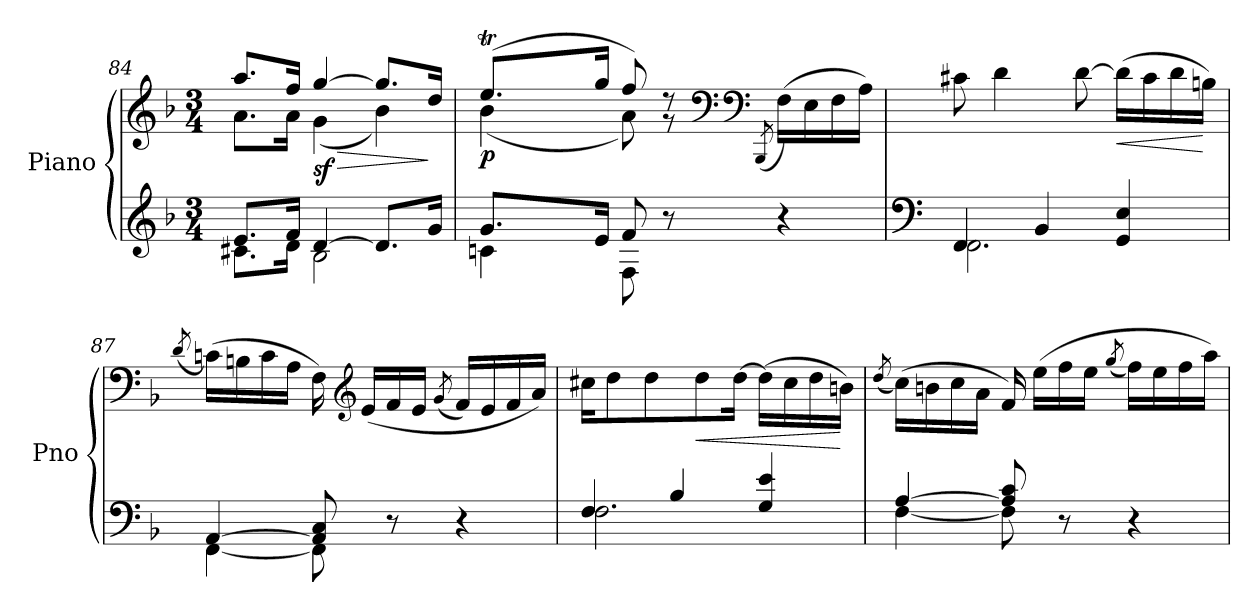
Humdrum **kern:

**kern	**kern	**dynam
*part1	*part1	*part1
*staff2	*staff1	*staff1/2
*I"Piano	*	*
*I'Pno	*	*
*clefG2	*clefG2	*
*k[b-]	*k[b-]	*
*M3/4	*M3/4	*
=84	=84	=84
*^	*^	*
8.e/L	8.c#X\L	8.aa/L	8.a\L	.
16f/Jk	16d\Jk	16ff/Jk	16a\Jk	.
!	!	!	!	!LO:HP:b
!	!	!	!	!LO:DY:n=1:b
[4d/	2B-\	[4gg/	(4g\	> sf
8.d/L]	.	8.gg/L]	4b-\)	.
16g/Jk	.	16dd/Jk	.	]
!!LO:PB:g=z
=85	=85	=85	=85	=85
*	*	*	*^	*
!	!	!	!	!	!LO:DY:b
8.g/L	4cn\	(8.eet/L	(4b-\	16ryy	p
.	.	.	.	32ffyy	.
.	.	.	.	32eeyy	.
.	.	.	.	32ddyy	.
.	.	.	.	32eeyy	.
16e/Jk	.	16gg/Jk	.	2ryy	.
8f/	8F\	8ff/)	8a\)	.	.
8r	4.ryy	8r	8r	.	.
.	.	(8qG/	.	.	.
*	*	*clefF4	*	*	*
4r	.	(>16F\LL)	4ryy	.	.
.	.	16E\	.	.	.
.	.	16F\	.	.	.
.	.	16A\JJ)	.	16ryy	.
*	*	*v	*v	*v	*
=86	=86	=86	=86
*clefF4	*	*	*
4FF/	2.FF\	8c#X\	.
.	.	4d\	.
4BB-/	.	.	.
.	.	[8d\	.
!	!	!	!LO:HP:b
4GG/ 4E/	.	(16d\LL]	<
.	.	16c#\	.
.	.	16d\	.
.	.	16Bn\JJ)	[
=87	=87	=87	=87
.	.	(8qd/	.
[4AA/	[4FF\	(16cn\LL)	.
.	.	16Bn\	.
.	.	16c\	.
.	.	16A\JJ	.
8AA/] 8C/	8FF\]	16F\)	.
*	*	*clefG2	*
.	.	(16e/LL	.
8r	4.ryy	16f/	.
.	.	16e/JJ	.
.	.	(8qg/	.
4r	.	16f/LL)	.
.	.	16e/	.
.	.	16f/	.
.	.	16a/JJ)	.
!!LO:LB:g=z
=88	=88	=88	=88
4F/	2.F\	16cc#X\KL	.
.	.	8dd\	.
.	.	8dd\	.
4B-/	.	.	.
!	!	!	!LO:HP:b
.	.	8dd\	<
.	.	[16dd\Jk	.
4G/ 4e/	.	(16dd\LL]	.
.	.	16cc#\	.
.	.	16dd\	.
.	.	16bn\JJ)	[
=89	=89	=89	=89
.	.	(8qdd/	.
[4A/	[4F\	(16cc\LL)	.
.	.	16bn\	.
.	.	16cc\	.
.	.	16a\JJ	.
8A/] 8c/	8F\]	16f/)	.
.	.	(16ee\LL	.
8r	4.ryy	16ff\	.
.	.	16ee\JJ	.
.	.	(8qgg/	.
4r	.	16ff\LL)	.
.	.	16ee\	.
.	.	16ff\	.
.	.	16aa\JJ)	.
*v	*v	*	*
=	=	=
*-	*-	*-
